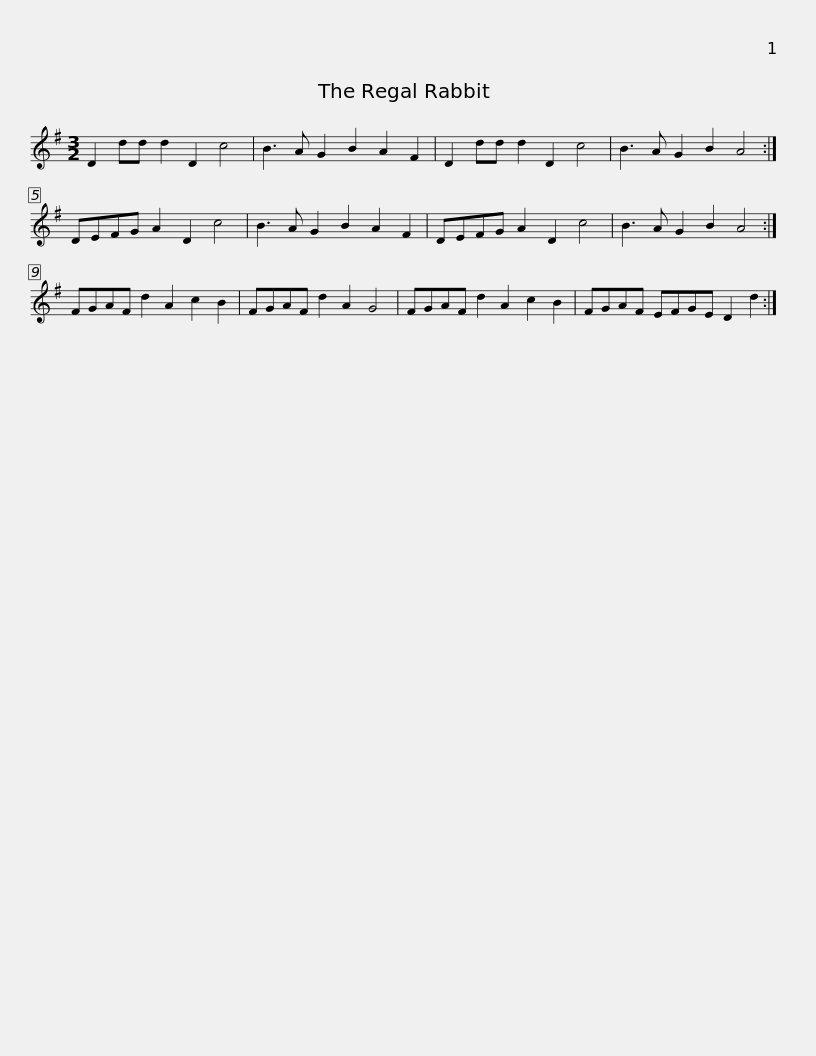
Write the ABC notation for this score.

X:1
L:1/8
M:3/2
I:linebreak $
K:G
V:1 treble
V:1
 D2 dd d2 D2 c4 | B3 A G2 B2 A2 F2 | D2 dd d2 D2 c4 | B3 A G2 B2 A4 :| DEFG A2 D2 c4 | %5
 B3 A G2 B2 A2 F2 |$ DEFG A2 D2 c4 | B3 A G2 B2 A4 :| FGAF d2 A2 c2 B2 | FGAF d2 A2 G4 | %10
 FGAF d2 A2 c2 B2 |$ FGAF EFGE D2 d2 :| %12
